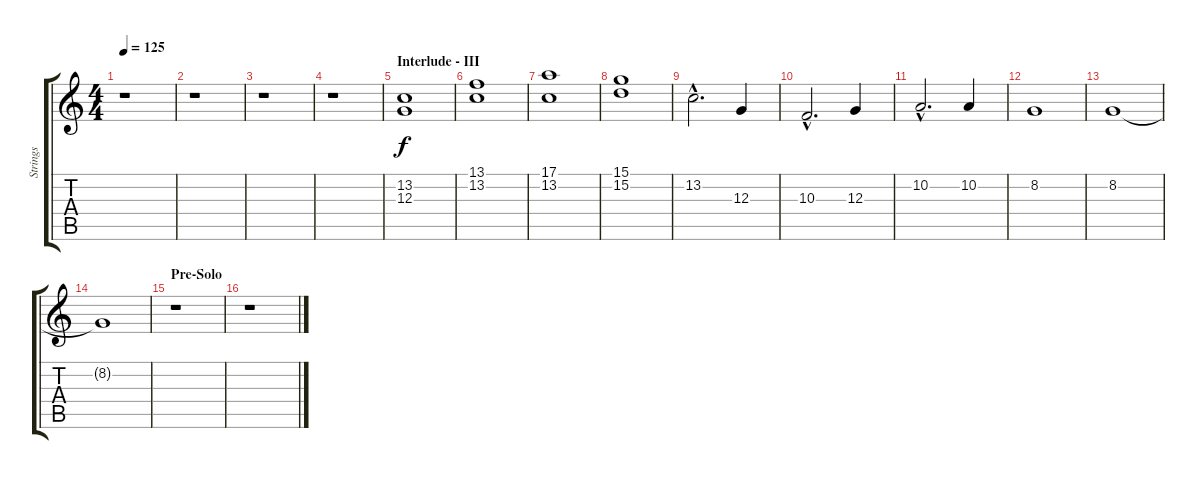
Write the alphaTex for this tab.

\track ("Strings" "Strings") {instrument stringensemble1}
\staff {score tabs}
\tuning (E4 B3 G3 D3 A2 E2) {hide}
\ts (4 4)
\tempo 125
\clef g2
\ks c
r.1{dy f} |
r.1 |
r.1 |
r.1 |
\section ("" "Interlude - III")
(13.2 12.3).1{volume 11} |
(13.1 13.2).1 |
(17.1 13.2).1 |
(15.1 15.2).1 |
13.2{hac}.2{d} 12.3.4 |
10.3{hac}.2{d} 12.3.4 |
10.2{hac}.2{d} 10.2.4 |
8.2.1 |
8.2.1 |
8.2{t}.1{volume 0} |
\section ("" "Pre-Solo")
r.1 |
r.1
